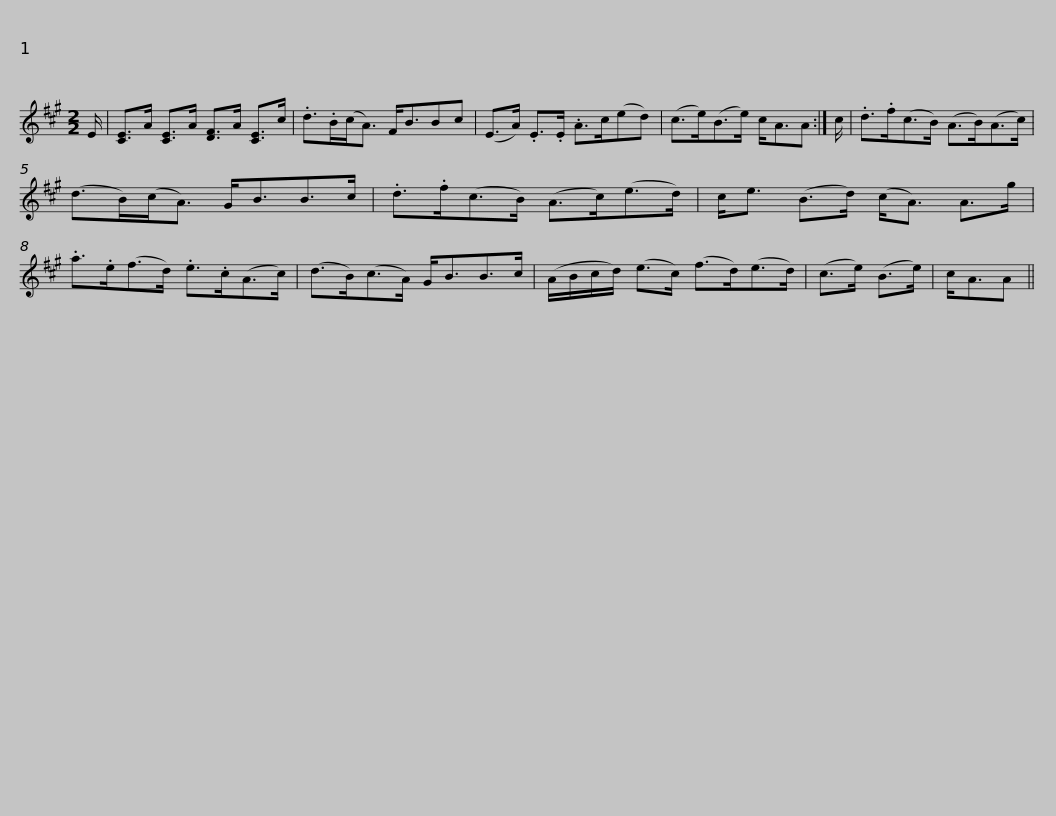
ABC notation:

X:1
L:1/8
M:2/2
I:linebreak $
K:A
V:1 treble
V:1
 E/ | [CE]>A [CE]>A [DF]>A [CE]>c | .d>.B(c<A) F<BBc | (E>A) .E>.E .A>c(ed) | (c>e)(B>e) c<AA :| %5
 c/ |$ .d>.f(c>B) (A>B)(A>c) | (d>B)(c<A) G<BB>c | .d>.f(c>B) (A>c)(e>d) | c<e (B>d) (c<A) A>g |$ %10
 .a>.e(f>d) .e>.c(A>c) | (d>B)(c>A) G<BB>c | (A/B/c/d/) (e>c) (f>d)(e>d) | (c>e) (B>e) | c<AA || %15
